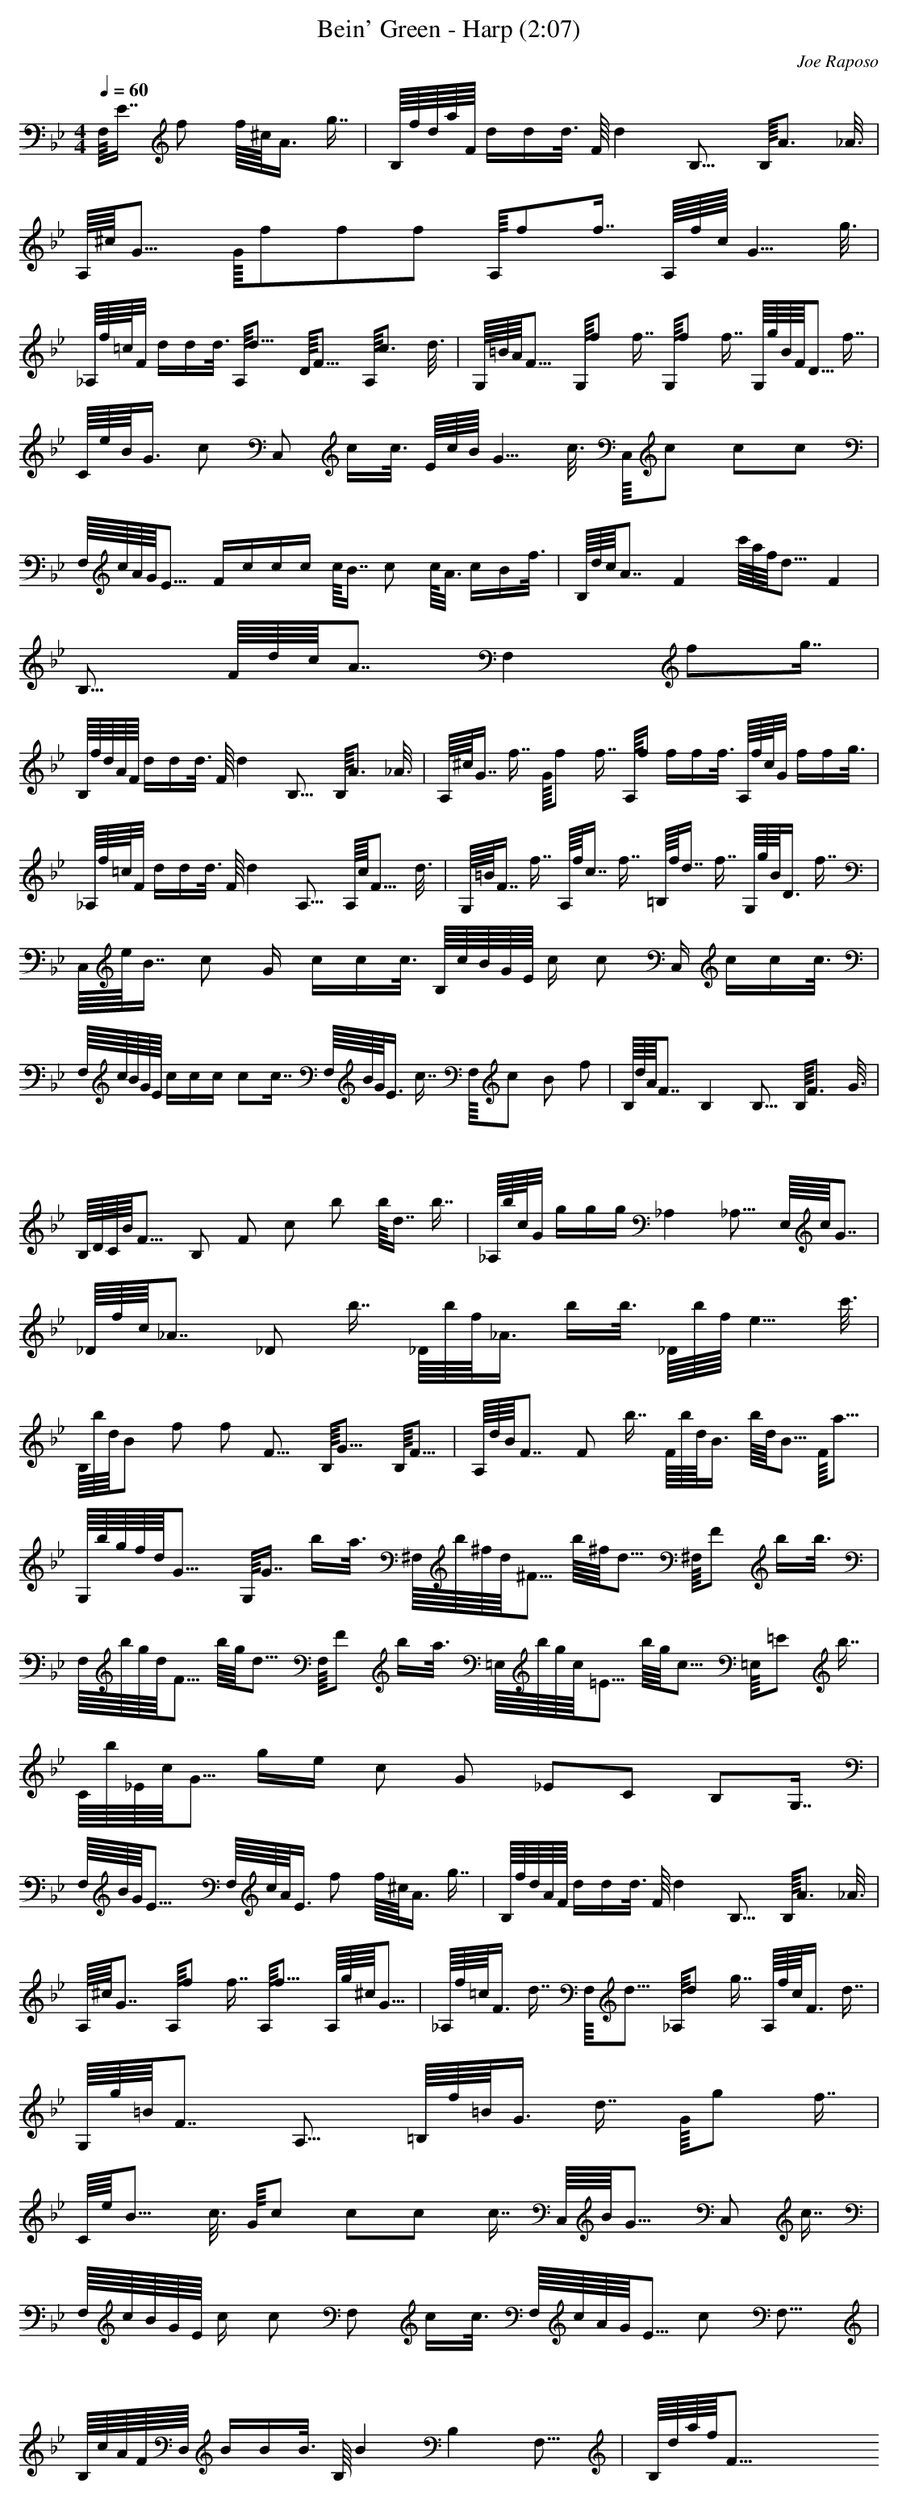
X:1
T:Bein' Green - Harp (2:07)
C:Joe Raposo
M:4/4
L:1/8
Q:1/4=60
K:Bb
F,/8E7/8 f f/8^c/8A6/8 g7/8 | B,/8f/8d/8a/8F/8 d/2d/2d3/8 F/8d2 B,15/8 B,/8A3/2 _A3/8 |
A,/8^c/8G15/8 G/8f2/3f2/3f13/24 A,/8ff7/8 A,/8f/8c/8G10/8 g3/8 |
_A,/8f/8=c/8F2/8 d/2d/2d3/8 A,/8d15/8 D/8F15/8 A,/8c3/2 d3/8 | G,/8=B/8A/8F13/8 G,/8f f7/8 G,/8f f7/8 G,/8g/8B/8F/8D5/8 f7/8 |
C/8e/8B/8G6/8 c C, c/2c3/8 E/8c/8B/8G10/8 c3/8 C,/8c2/3 c2/3c13/24 |
F,/8c/8A/8G/8E13/8 F/2c/2c/2c/2 c/8B7/8 c c/8A3/8 c/2B/2f3/8 | B,/8d/8c/8A14/8 F2 c'/8a/8f/8d13/8 F2 |
B,15/8 F/8d/8c/8A14/8 F,2 fg7/8 |
B,/8f/8d/8A/8F/8 d/2d/2d3/8 F/8d2 B,15/8 B,/8A3/2 _A3/8 | A,/8^c/8G7/8 f7/8 G/8f f7/8 A,/8f/2 f/2f/2f3/8 A,/8f/8c/8G2/8 f/2f/2g3/8 |
_A,/8f/8=c/8F2/8 d/2d/2d3/8 F/8d2 A,15/8 A,/8c/8F11/8 d3/8 | G,/8=B/8F7/8 f7/8 A,/8f/8c7/8 f7/8 =B,/8f/8d7/8 f7/8 G,/8g/8B/8D6/8 f7/8 |
C,/8e/8B7/8 c G/2 c/2c/2c3/8 B,/8c/8B/8G/8E/8 c/2 c C,/2 c/2c/2c3/8 |
F,/8c/8B/8G/8E/8 c/2c/2c/2 cc7/8 F,/8B/8G/8E6/8 c7/8 F,/8c2/3 B2/3 f13/24 | B,/8d/8A/8F14/8 B,2 B,15/8 B,/8F3/2 G3/8 |
B,/8D/8C/8B/8F13/8 B, F c b b/8d7/8 b7/8 | _A,/8b/8c/8G2/8 g/2g/2g/2 _A,2 _A,15/8 E,/8c/8G14/8 |
_D/8f/8c/8_A14/8 _D b7/8 _D/8b/8f/8_A6/8 b/2b3/8 _D/8b/8f/8e10/8 c'3/8 |
B,/8b/8d/8B10/24 f2/3 f2/3 F15/8 B,/8G15/8 B,/8F15/8 | A,/8d/8B/8F14/8 F b7/8 F/8b/8d/8B6/8 b/8d/8B5/8 F/8a15/8 |
G,/8b/8g/8f/8d/8G13/8 G,/8G7/8 b/2a3/8 ^F,/8b/8^f/8d/8^F5/8 b/8^f/8d5/8 ^F,/8F b/2b3/8 |
F,/8b/8g/8d/8F5/8 b/8g/8d5/8 F,/8F b/2a3/8 =E,/8b/8g/8c/8=E5/8 b/8g/8c5/8 =E,/8=E b7/8 | C/8b/8_E/8c/8G5/8 g/2e/2 c G _EC B,G,7/8 |
F,/8B/8G/8E29/8 F,/8c/8A/8E6/8 f f/8^c/8A6/8 g7/8 | B,/8f/8d/8A/8F/8 d/2d/2d3/8 F/8d2 B,15/8 B,/8A3/2 _A3/8 |
A,/8^c/8G14/8 A,/8f f7/8 A,/8f15/8 A,/8g/8^c/8G13/8 | _A,/8f/8=c/8F6/8 d7/8 F,/8d15/8 _A,/8d g7/8 A,/8f/8c/8F6/8 d7/8 |
G,/8g/8=B/8F14/8 A,15/8 =B,/8f/8=B/8G6/8 d7/8 G/8g f7/8 |
C/8e/8B11/8 c3/8 G/8c/3 c/3c/3 c7/8 C,/8B/8G15/8 C, c7/8 | F,/8c/8B/8G/8E/8 c/2 c F, c/2c3/8 F,/8c/8A/8G/8E5/8 c F,15/8 |
B,/8c/8A/8F/8D,/8 B/2B/2B3/8 B,/8B2 B,2 F,15/8 | B,/8d/8a/8f/8F61/8
